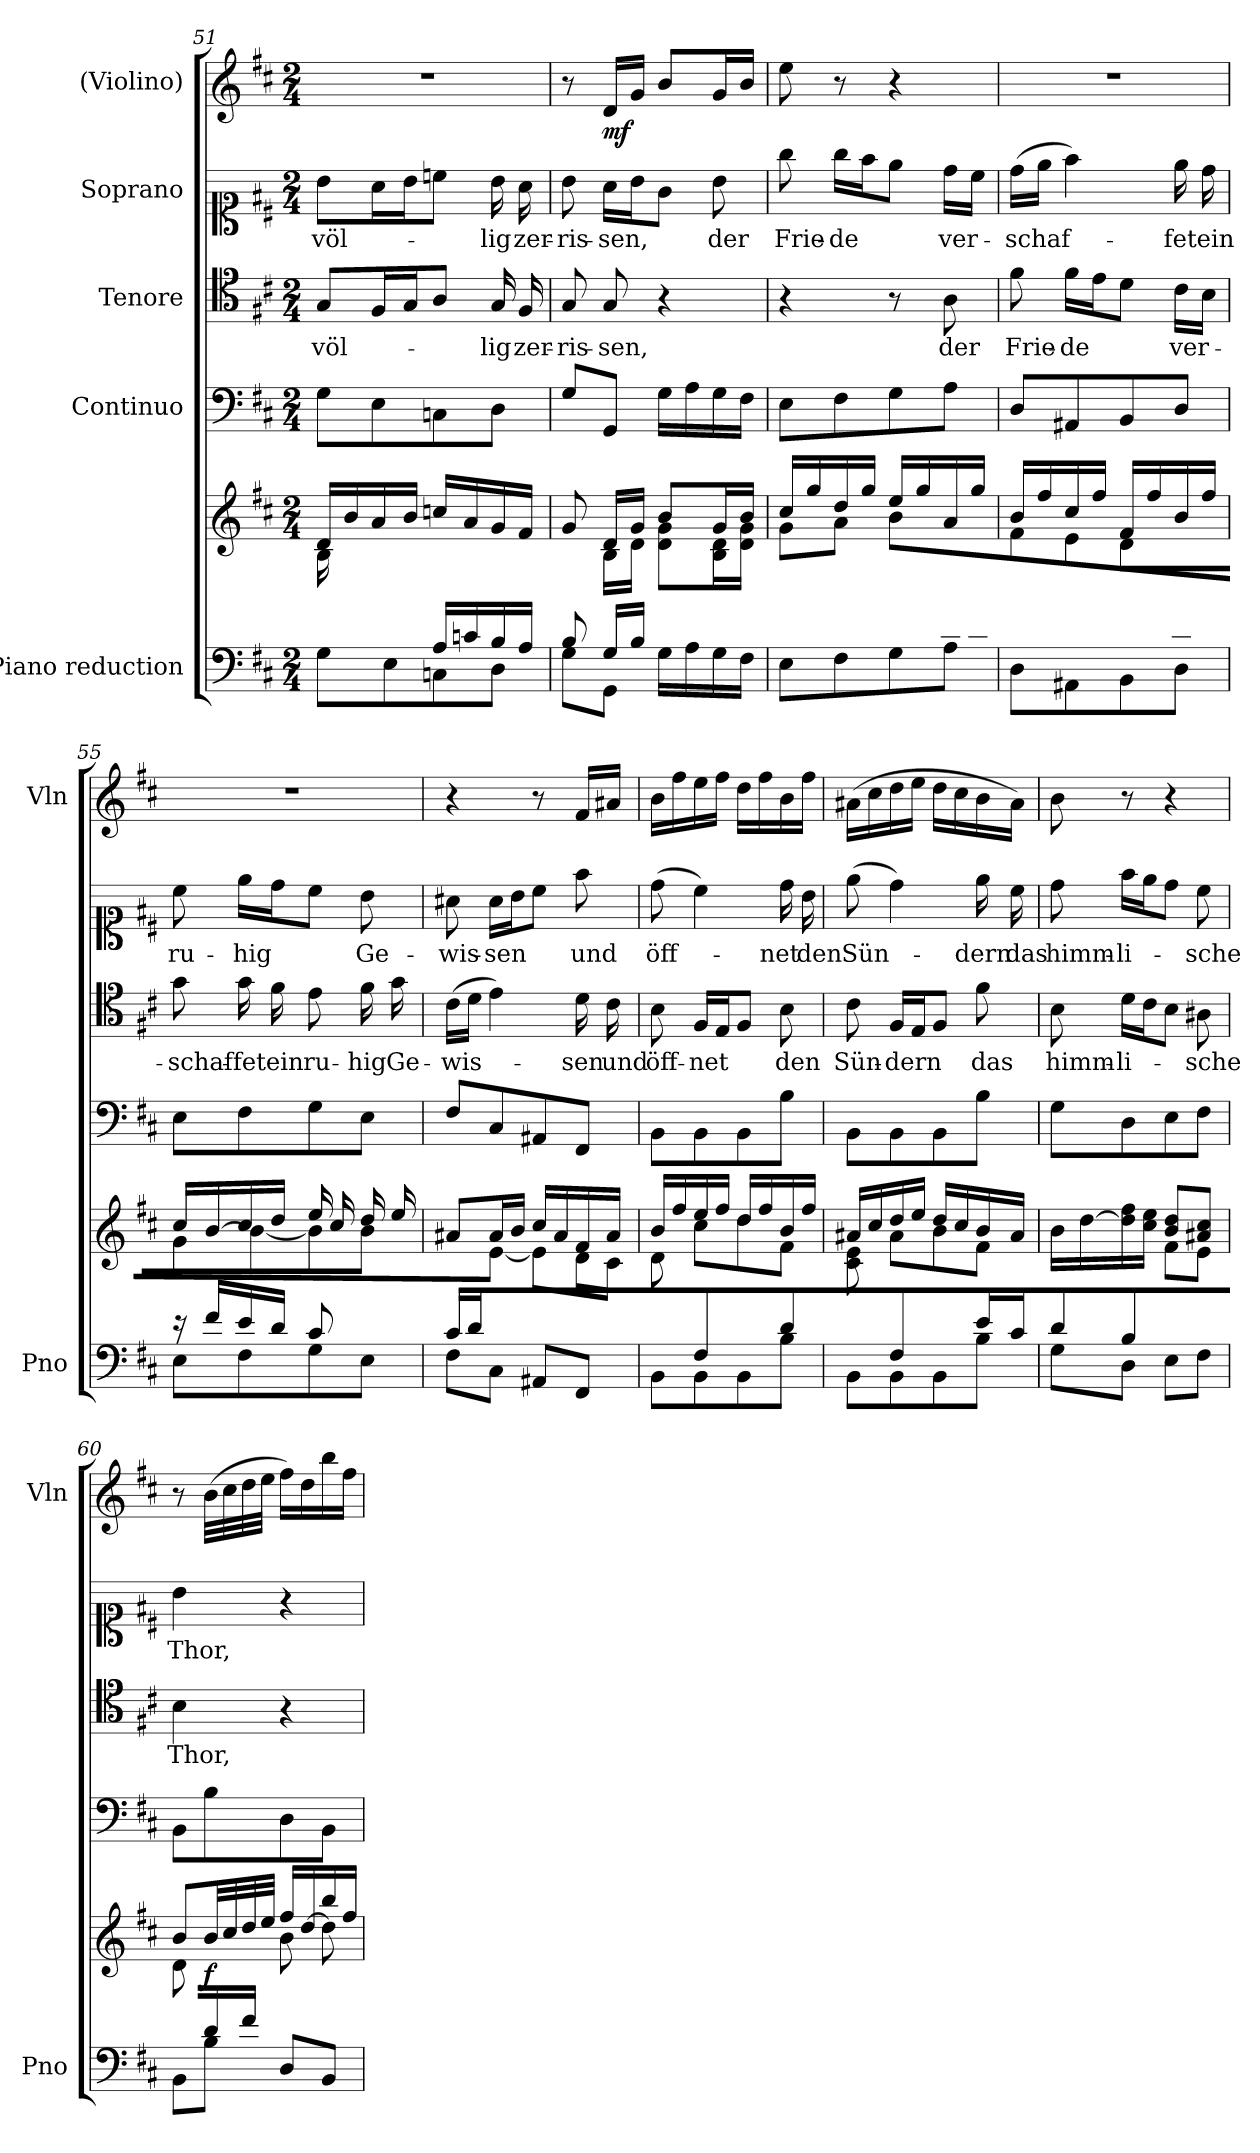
**kern	**kern	**dynam	**kern	**dynam	**kern	**text	**kern	**text	**kern	**dynam
*part5	*part5	*part5	*part4	*part4	*part3	*part3	*part2	*part2	*part1	*part1
*staff6	*staff5	*staff5/6	*staff4	*staff4	*staff3	*staff3	*staff2	*staff2	*staff1	*staff1
*I"Piano reduction	*	*	*I"Continuo	*	*I"Tenore	*	*I"Soprano	*	*I"(Violino)	*
*I'Pno	*	*	*	*	*	*	*	*	*I'Vln	*
*clefF4	*clefG2	*	*clefF4	*	*clefC4	*	*clefC1	*	*clefG2	*
*k[f#c#]	*k[f#c#]	*	*k[f#c#]	*	*k[f#c#]	*	*k[f#c#]	*	*k[f#c#]	*
*M2/4	*M2/4	*	*M2/4	*	*M2/4	*	*M2/4	*	*M2/4	*
=51	=51	=51	=51	=51	=51	=51	=51	=51	=51	=51
*^	*^	*	*	*	*	*	*	*	*	*
!	!	!	!	!	!	!	!	!LO:LY:b	!	!LO:LY:b	!	!
16ryy	8G\L	16d/LL	16B\LL	.	8G\L	.	8G/L	völ-	8b\L	völ-	2r	.
16G/	.	16b/	4..ryy	.	.	.	.	.	.	.	.	.
16F#/	8E\	16a/	.	.	8E\	.	16F#/L	.	16a\L	.	.	.
16G/JJ	.	16b/JJ	.	.	.	.	16G/J	.	16b\J	.	.	.
16A/LL	8Cn\	16ccn/LL	.	.	8Cn\	.	8A/J	.	8ccn\J	.	.	.
16cn/	.	16a/	.	.	.	.	.	.	.	.	.	.
!	!	!	!	!	!	!	!	!LO:LY:b	!	!LO:LY:b	!	!
16B/	8D\J	16g/	.	.	8D\J	.	16G/	-lig	16b\	-lig	.	.
!	!	!	!	!	!	!	!	!LO:LY:b	!	!LO:LY:b	!	!
16A/JJ	.	16f#/JJ	.	.	.	.	16F#/	zer-	16a\	zer-	.	.
=52	=52	=52	=52	=52	=52	=52	=52	=52	=52	=52	=52	=52
!	!	!	!	!	!	!	!	!LO:LY:b	!	!LO:LY:b	!	!
8B/	8G\L	8g/	8ryy	.	8G/L	.	8G/	-ris-	8b\	-ris-	8r	.
!	!	!	!	!	!	!	!	!LO:LY:b	!	!LO:LY:b	!	!LO:DY:b
16G/LL	8GG\J	16d/LL	16B\LL	.	8GG/J	.	8G/	-sen,	16a\LL	-sen,	16d/LL	mf
16B/JJ	.	16g/JJ	16d\JJ	.	.	.	.	.	16b\J	.	16g/JJ	.
4ryy	16G\LL	8b/L	8d\ 8g\L	.	16G\LL	.	4r	.	8g\J	.	8b/L	.
.	16A\	.	.	.	16A\	.	.	.	.	.	.	.
!	!	!	!	!	!	!	!	!	!	!LO:LY:b	!	!
.	16G\	16g/L	16B\ 16d\L	.	16G\	.	.	.	8b\	der	16g/L	.
.	16F#\JJ	16b/JJ	16d\ 16g\JJ	.	16F#\JJ	.	.	.	.	.	16b/JJ	.
=53	=53	=53	=53	=53	=53	=53	=53	=53	=53	=53	=53	=53
!	!	!	!	!	!	!	!	!	!	!LO:LY:b	!	!
4.ryy	8E\L	16cc#/LL	8g\L	.	8E\L	.	4r	.	8gg\	Frie-	8ee\	.
.	.	16gg/	.	.	.	.	.	.	.	.	.	.
!	!	!	!	!	!	!	!	!	!	!LO:LY:b	!	!
.	8F#\	16dd/	8a\J	.	8F#\	.	.	.	16gg\LL	-de	8r	.
.	.	16gg/JJ	.	.	.	.	.	.	16ff#\J	.	.	.
.	8G\	16ee/LL	8b\L	.	8G\	.	8r	.	8ee\J	.	4r	.
.	.	16gg/	.	.	.	.	.	.	.	.	.	.
!	!	!	!	!	!	!	!	!LO:LY:b	!	!LO:LY:b	!	!
16d/L	8A\J	16a/	8ryy	.	8A\J	.	8A\	der	16dd\LL	ver-	.	.
16c#/JJ	.	16gg/JJ	.	.	.	.	.	.	16cc#\JJ	.	.	.
=54	=54	=54	=54	=54	=54	=54	=54	=54	=54	=54	=54	=54
!	!	!	!	!	!	!	!	!LO:LY:b	!	!LO:LY:b	!	!
4.ryy	8D\L	16b/LL	8f#\L	.	8D/L	.	8f#\	Frie-	(16dd\LL	-schaf-	2r	.
.	.	16ff#/	.	.	.	.	.	.	16ee\JJ	.	.	.
!	!	!	!	!	!	!	!	!LO:LY:b	!	!	!	!
.	8AA#X\	16cc#/	8e\J	.	8AA#X/	.	16f#\LL	-de	4ff#\)	.	.	.
.	.	16ff#/JJ	.	.	.	.	16e\J	.	.	.	.	.
.	8BB\	16f#/LL	8d\L	.	8BB/	.	8d\J	.	.	.	.	.
.	.	16ff#/	.	.	.	.	.	.	.	.	.	.
!	!	!	!	!	!	!	!	!LO:LY:b	!	!LO:LY:b	!	!
16c#/L	8D\J	16b/	8ryy	.	8D/J	.	16c#\LL	ver-	16ee\	-fet	.	.
!	!	!	!	!	!	!	!	!	!	!LO:LY:b	!	!
16B/JJ	.	16ff#/JJ	.	.	.	.	16B\JJ	.	16dd\	ein	.	.
!!LO:PB:g=z
=55	=55	=55	=55	=55	=55	=55	=55	=55	=55	=55	=55	=55
*	*	*	*^	*	*	*	*	*	*	*	*	*
!	!	!	!	!	!	!	!	!	!LO:LY:b	!	!LO:LY:b	!	!
16r	8E\L	16cc#/LL	8g\L	4.ryy	.	8E\L	.	8g\	-schaf-	8cc#\	ru-	2r	.
16f#/LL	.	[<16b/	.	.	.	.	.	.	.	.	.	.	.
!	!	!	!	!	!	!	!	!	!LO:LY:b	!	!LO:LY:b	!	!
16e/	8F#\	16cc#/	8b\J_	.	.	8F#\	.	16g\	-fet	16ee\LL	-hig	.	.
!	!	!	!	!	!	!	!	!	!LO:LY:b	!	!	!	!
16d/JJ	.	16dd/JJ	.	.	.	.	.	16f#\	ein	16dd\J	.	.	.
!	!	!	!	!	!	!	!	!	!LO:LY:b	!	!	!	!
8c#/L	8G\	16ee/LL	8b\L]	.	.	8G\	.	8e\	ru-	8cc#\J	.	.	.
.	.	16cc#/	.	.	.	.	.	.	.	.	.	.	.
!	!	!	!	!	!	!	!	!	!LO:LY:b	!	!LO:LY:b	!	!
8ryy	8E\J	16dd/	8b\J	8g\J	.	8E\J	.	16f#\	-hig	8b\	Ge-	.	.
!	!	!	!	!	!	!	!	!	!LO:LY:b	!	!	!	!
.	.	16ee/JJ	.	.	.	.	.	16g\	Ge-	.	.	.	.
*	*	*	*v	*v	*	*	*	*	*	*	*	*	*
=56	=56	=56	=56	=56	=56	=56	=56	=56	=56	=56	=56	=56
!	!	!	!	!	!	!	!	!LO:LY:b	!	!LO:LY:b	!	!
16c#/LL	8F#\L	8a#X/L	8ryy	.	8F#/L	.	(16c#\LL	-wis-	8a#X\	-wis-	4r	.
16d/J	.	.	.	.	.	.	16d\JJ	.	.	.	.	.
!	!	!	!	!	!	!	!	!	!	!LO:LY:b	!	!
4.ryy	8C#\J	16a#/L	[8e\J	.	8C#/	.	4e\)	.	16a#\LL	-sen	.	.
.	.	16b/JJ	.	.	.	.	.	.	16b\J	.	.	.
.	8AA#X/L	16cc#/LL	8e\L]	.	8AA#X/	.	.	.	8cc#\J	.	8r	.
.	.	16a#/	.	.	.	.	.	.	.	.	.	.
!	!	!	!	!	!	!	!	!LO:LY:b	!	!LO:LY:b	!	!LO:DY:b
.	8FF#/J	16f#/	16d\L	.	8FF#/J	.	16d\	-sen	8ff#\	und	16f#/LL	other-dynamics
!	!	!	!	!	!	!	!	!LO:LY:b	!	!	!	!
.	.	16a#/JJ	16c#\JJ	.	.	.	16c#\	und	.	.	16a#X/JJ	.
=57	=57	=57	=57	=57	=57	=57	=57	=57	=57	=57	=57	=57
!	!	!	!	!	!	!	!	!LO:LY:b	!	!LO:LY:b	!	!
8ryy	8BB\L	16b/LL	8d\	.	8BB\L	.	8B\	öff-	(8dd\	öff-	16b\LL	.
.	.	16ff#/	.	.	.	.	.	.	.	.	16ff#\	.
!	!	!	!	!	!	!	!	!LO:LY:b	!	!	!	!
4F#/	8BB\	16ee/	8cc#\L	.	8BB\	.	16F#/LL	-net	4cc#\)	.	16ee\	.
.	.	16ff#/JJ	.	.	.	.	16E/J	.	.	.	16ff#\JJ	.
.	8BB\	16dd/LL	8dd\	.	8BB\	.	8F#/J	.	.	.	16dd\LL	.
.	.	16ff#/	.	.	.	.	.	.	.	.	16ff#\	.
!	!	!	!	!	!	!	!	!LO:LY:b	!	!LO:LY:b	!	!
8d/	8B\J	16b/	8f#\J	.	8B\J	.	8B\	den	16dd\	-net	16b\	.
!	!	!	!	!	!	!	!	!	!	!LO:LY:b	!	!
.	.	16ff#/JJ	.	.	.	.	.	.	16b\	den	16ff#\JJ	.
=58	=58	=58	=58	=58	=58	=58	=58	=58	=58	=58	=58	=58
!	!	!	!	!	!	!	!	!LO:LY:b	!	!LO:LY:b	!	!
8ryy	8BB\L	16a#X/LL	8c#\ 8e\	.	8BB\L	.	8c#\	Sün-	(8ee\	Sün-	(16a#X\LL	.
.	.	16cc#/	.	.	.	.	.	.	.	.	16cc#\	.
!	!	!	!	!	!	!	!	!LO:LY:b	!	!	!	!
4F#/	8BB\	16dd/	8a#\L	.	8BB\	.	16F#/LL	-dern	4dd\)	.	16dd\	.
.	.	16ee/JJ	.	.	.	.	16E/J	.	.	.	16ee\JJ	.
.	8BB\	16dd/LL	8b\	.	8BB\	.	8F#/J	.	.	.	16dd\LL	.
.	.	16cc#/	.	.	.	.	.	.	.	.	16cc#\	.
!	!	!	!	!	!	!	!	!LO:LY:b	!	!LO:LY:b	!	!
16e/LL	8B\J	16b/	8f#\J	.	8B\J	.	8f#\	das	16ee\	-dern	16b\	.
!	!	!	!	!	!	!	!	!	!	!LO:LY:b	!	!
16c#/JJ	.	16a#/JJ	.	.	.	.	.	.	16cc#\	das	16a#\JJ)	.
=59	=59	=59	=59	=59	=59	=59	=59	=59	=59	=59	=59	=59
!	!	!	!	!	!	!	!	!LO:LY:b	!	!LO:LY:b	!	!
8d/L	8G\L	16b\LL	4ryy	.	8G\L	.	8B\	himm-	8dd\	himm-	8b\	.
.	.	[16dd\	.	.	.	.	.	.	.	.	.	.
!	!	!	!	!	!	!	!	!LO:LY:b	!	!LO:LY:b	!	!
8B/J	8D\J	16dd\] 16ff#\	.	.	8D\	.	16d\LL	-li-	16ff#\LL	-li-	8r	.
.	.	16cc#\ 16ee\JJ	.	.	.	.	16c#\J	.	16ee\J	.	.	.
4ryy	8E\L	8b/ 8dd/L	8f#\L	.	8E\	.	8B\J	.	8dd\J	.	4r	.
!	!	!	!	!	!	!	!	!LO:LY:b	!	!LO:LY:b	!	!
.	8F#\J	8a#X/ 8cc#/J	8e\J	.	8F#\J	.	8A#X\	-sche	8cc#\	-sche	.	.
=60	=60	=60	=60	=60	=60	=60	=60	=60	=60	=60	=60	=60
!	!	!	!	!	!	!	!	!LO:LY:b	!	!LO:LY:b	!	!
8ryy	8BB\L	8b/L	8d\L	.	8BB\L	.	4B\	Thor,	4b\	Thor,	8r	.
!	!	!	!	!LO:DY:b	!	!LO:DY:a	!	!	!	!	!	!LO:DY:b
16d/L	8B\J	32b/LL	8ryy	f	8B\	other-dynamics	.	.	.	.	(32b\LLL	other-dynamics
.	.	32cc#/	.	.	.	.	.	.	.	.	32cc#\	.
16f#/JJ	.	32dd/	.	.	.	.	.	.	.	.	32dd\	.
.	.	32ee/JJJ	.	.	.	.	.	.	.	.	32ee\JJJ	.
4ryy	8D/L	16ff#/LL	8b\L	.	8D\	.	4r	.	4r	.	16ff#\LL)	.
.	.	[<16dd/	.	.	.	.	.	.	.	.	16dd\	.
.	8BB/J	16bb/	8dd\J]	.	8BB\J	.	.	.	.	.	16bb\	.
.	.	16ff#/JJ	.	.	.	.	.	.	.	.	16ff#\JJ	.
*v	*v	*	*	*	*	*	*	*	*	*	*	*
*	*v	*v	*	*	*	*	*	*	*	*	*
=	=	=	=	=	=	=	=	=	=	=
*-	*-	*-	*-	*-	*-	*-	*-	*-	*-	*-
